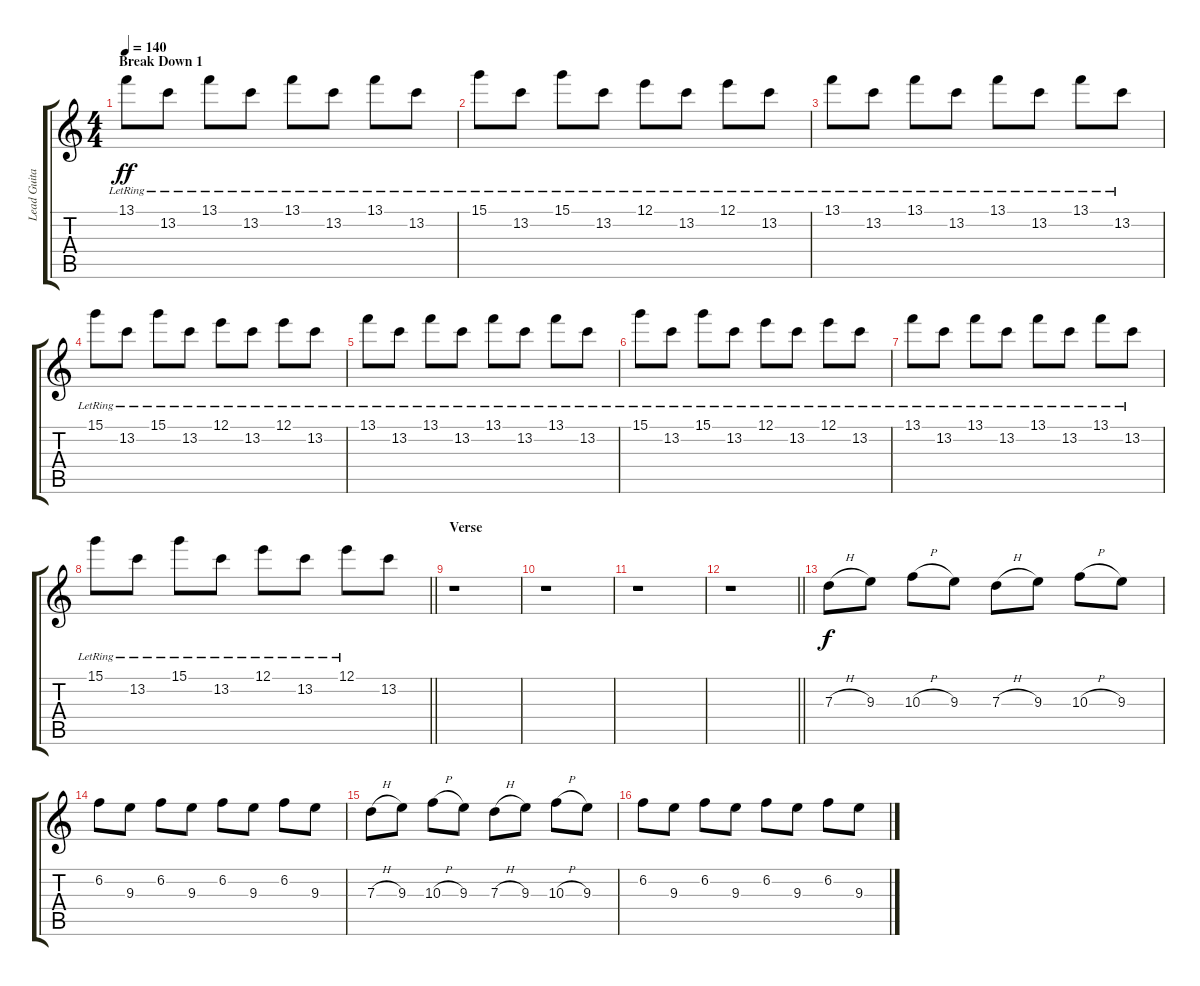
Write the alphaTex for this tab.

\track ("Lead Guitar" "Lead Guita") {instrument distortionguitar}
\staff {score tabs}
\tuning (E4 B3 G3 D3 A2 D2) {hide}
\ts (4 4)
\section ("" "Break Down 1")
\tempo 140
\clef g2
\ks c
13.1{lr}.8{dy ff} 13.2{lr}.8 13.1{lr}.8 13.2{lr}.8 13.1{lr}.8 13.2{lr}.8 13.1{lr}.8 13.2{lr}.8 |
15.1{lr}.8 13.2{lr}.8 15.1{lr}.8 13.2{lr}.8 12.1{lr}.8 13.2{lr}.8 12.1{lr}.8 13.2{lr}.8 |
13.1{lr}.8 13.2{lr}.8 13.1{lr}.8 13.2{lr}.8 13.1{lr}.8 13.2{lr}.8 13.1{lr}.8 13.2{lr}.8 |
15.1{lr}.8 13.2{lr}.8 15.1{lr}.8 13.2{lr}.8 12.1{lr}.8 13.2{lr}.8 12.1{lr}.8 13.2{lr}.8 |
13.1{lr}.8 13.2{lr}.8 13.1{lr}.8 13.2{lr}.8 13.1{lr}.8 13.2{lr}.8 13.1{lr}.8 13.2{lr}.8 |
15.1{lr}.8 13.2{lr}.8 15.1{lr}.8 13.2{lr}.8 12.1{lr}.8 13.2{lr}.8 12.1{lr}.8 13.2{lr}.8 |
13.1{lr}.8 13.2{lr}.8 13.1{lr}.8 13.2{lr}.8 13.1{lr}.8 13.2{lr}.8 13.1{lr}.8 13.2{lr}.8 |
\barLineRight lightlight
15.1{lr}.8 13.2{lr}.8 15.1{lr}.8 13.2{lr}.8 12.1{lr}.8 13.2{lr}.8 12.1{lr}.8 13.2.8 |
\section ("" "Verse")
r.1 |
r.1 |
r.1 |
\barLineRight lightlight
r.1 |
7.3{h}.8{dy f} 9.3.8 10.3{h}.8 9.3.8 7.3{h}.8 9.3.8 10.3{h}.8 9.3.8 |
6.2.8 9.3.8 6.2.8 9.3.8 6.2.8 9.3.8 6.2.8 9.3.8 |
7.3{h}.8 9.3.8 10.3{h}.8 9.3.8 7.3{h}.8 9.3.8 10.3{h}.8 9.3.8 |
6.2.8 9.3.8 6.2.8 9.3.8 6.2.8 9.3.8 6.2.8 9.3.8
